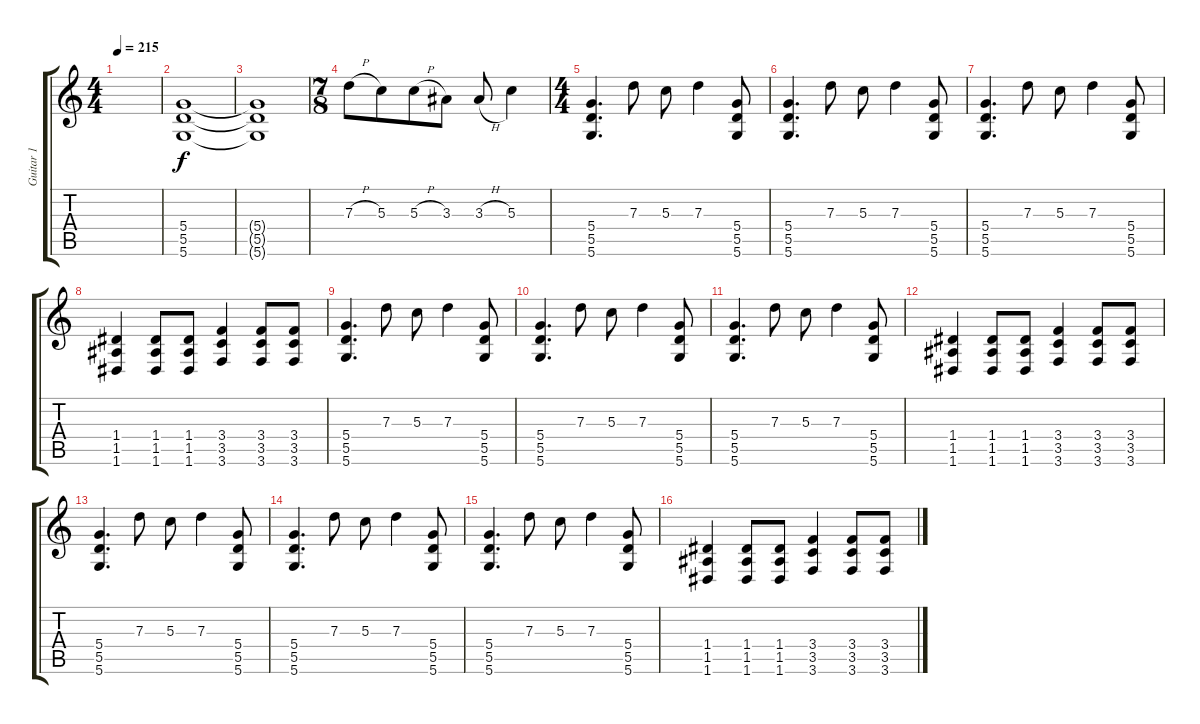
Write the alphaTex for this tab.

\track ("Guitar 1" "Guitar 1") {instrument distortionguitar}
\staff {score tabs}
\tuning (E4 B3 G3 D3 A2 D2) {hide}
\ts (4 4)
\tempo 215
\clef g2
\ks c
|
(5.4 5.5 5.6).1 |
(5.4{t} 5.5{t} 5.6{t}).1 |
\ts (7 8)
7.3{h}.8 5.3.8 5.3{h}.8 3.3.8 3.3{h}.8 5.3.4 |
\ts (4 4)
(5.4 5.5 5.6).4{d} 7.3.8 5.3.8 7.3.4 (5.4 5.5 5.6).8 |
(5.4 5.5 5.6).4{d} 7.3.8 5.3.8 7.3.4 (5.4 5.5 5.6).8 |
(5.4 5.5 5.6).4{d} 7.3.8 5.3.8 7.3.4 (5.4 5.5 5.6).8 |
(1.4 1.5 1.6).4 (1.4 1.5 1.6).8 (1.4 1.5 1.6).8 (3.4 3.5 3.6).4 (3.4 3.5 3.6).8 (3.4 3.5 3.6).8 |
(5.4 5.5 5.6).4{d} 7.3.8 5.3.8 7.3.4 (5.4 5.5 5.6).8 |
(5.4 5.5 5.6).4{d} 7.3.8 5.3.8 7.3.4 (5.4 5.5 5.6).8 |
(5.4 5.5 5.6).4{d} 7.3.8 5.3.8 7.3.4 (5.4 5.5 5.6).8 |
(1.4 1.5 1.6).4 (1.4 1.5 1.6).8 (1.4 1.5 1.6).8 (3.4 3.5 3.6).4 (3.4 3.5 3.6).8 (3.4 3.5 3.6).8 |
(5.4 5.5 5.6).4{d} 7.3.8 5.3.8 7.3.4 (5.4 5.5 5.6).8 |
(5.4 5.5 5.6).4{d} 7.3.8 5.3.8 7.3.4 (5.4 5.5 5.6).8 |
(5.4 5.5 5.6).4{d} 7.3.8 5.3.8 7.3.4 (5.4 5.5 5.6).8 |
(1.4 1.5 1.6).4 (1.4 1.5 1.6).8 (1.4 1.5 1.6).8 (3.4 3.5 3.6).4 (3.4 3.5 3.6).8 (3.4 3.5 3.6).8
